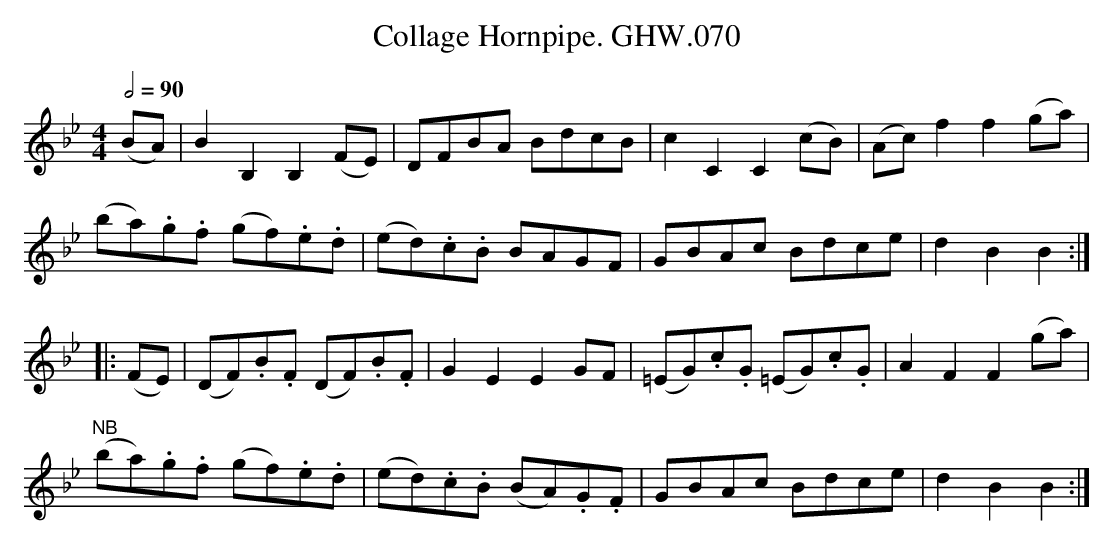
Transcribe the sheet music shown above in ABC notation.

X:1
T:Collage Hornpipe. GHW.070
M:4/4
L:1/8
Q:1/2=90
K:Bb
(BA)|B2B,2B,2(FE)|DFBA BdcB|c2C2C2 (cB)|(Ac) f2f2 (ga)|
(ba).g.f (gf).e.d|(ed).c.B BAGF |GBAc Bdce|d2B2B2:|
|:(FE)|(DF).B.F (DF).B.F|G2E2E2 GF|(=EG).c.G (=EG).c.G|A2F2F2 (ga)|
"NB"(ba).g.f (gf).e.d|(ed).c.B (BA).G.F|GBAc Bdce|d2B2B2:|
